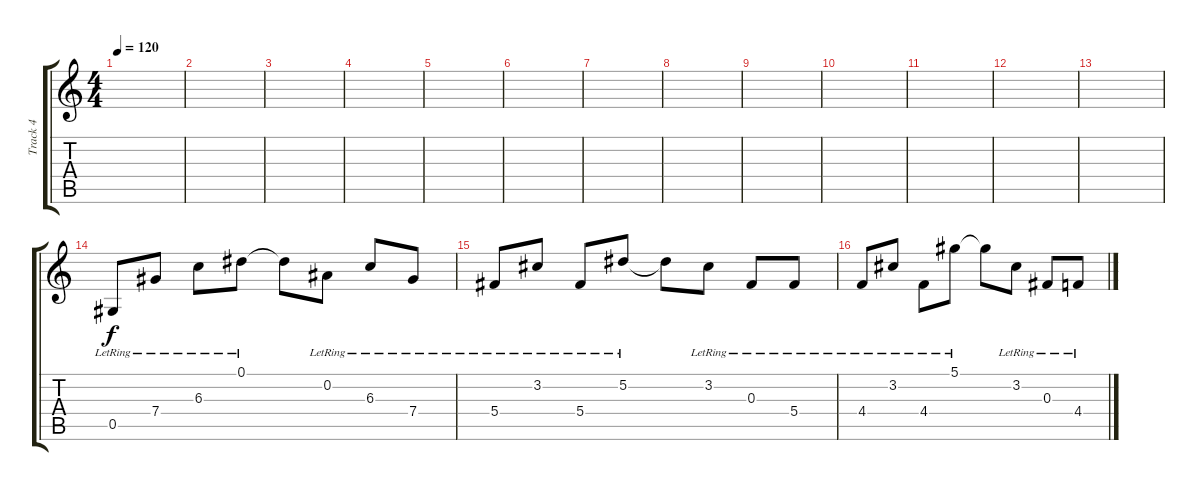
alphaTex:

\track ("Track 4" "Track 4") {instrument acousticguitarnylon}
\staff {score tabs}
\tuning (Eb4 Bb3 Gb3 Db3 Ab2 Eb2) {hide}
\ts (4 4)
\tempo 120
\clef g2
\ks c
|
|
|
|
|
|
|
|
|
|
|
|
|
0.5{lr}.8 7.4{lr}.8 6.3{lr}.8 0.1{lr}.8 0.1{t}.8 0.2{lr}.8 6.3{lr}.8 7.4{lr}.8 |
5.4{lr}.8 3.2{lr}.8 5.4{lr}.8 5.2{lr}.8 5.2{t}.8 3.2{lr}.8 0.3{lr}.8 5.4{lr}.8 |
4.4{lr}.8 3.2{lr}.8 4.4{lr}.8 5.1{lr}.8 5.1{t}.8 3.2{lr}.8 0.3{lr}.8 4.4{lr}.8
